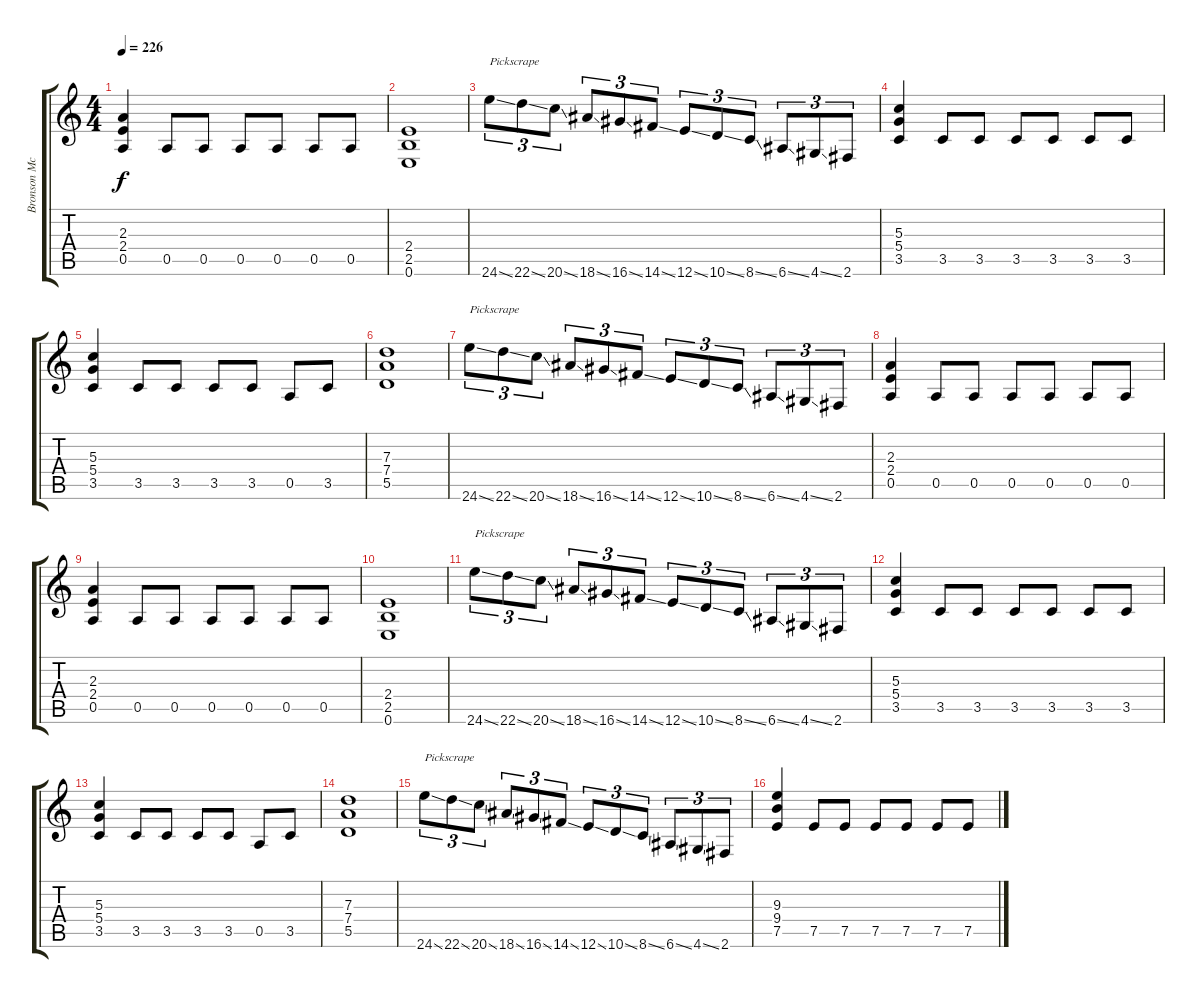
\track ("Bronson McDowall (Guitar)" "Bronson Mc") {instrument overdrivenguitar}
\staff {score tabs}
\tuning (E4 B3 G3 D3 A2 E2) {hide}
\ts (4 4)
\tempo 226
\clef g2
\ks c
(2.3 2.4 0.5).4{dy f} 0.5.8 0.5.8 0.5.8 0.5.8 0.5.8 0.5.8 |
(2.4 2.5 0.6).1 |
24.6{ss}.8{tu (3 2) txt "Pickscrape"} 22.6{ss}.8{tu (3 2)} 20.6{ss}.8{tu (3 2)} 18.6{ss}.8{tu (3 2)} 16.6{ss}.8{tu (3 2)} 14.6{ss}.8{tu (3 2)} 12.6{ss}.8{tu (3 2)} 10.6{ss}.8{tu (3 2)} 8.6{ss}.8{tu (3 2)} 6.6{ss}.8{tu (3 2)} 4.6{ss}.8{tu (3 2)} 2.6.8{tu (3 2)} |
(5.3 5.4 3.5).4 3.5.8 3.5.8 3.5.8 3.5.8 3.5.8 3.5.8 |
(5.3 5.4 3.5).4 3.5.8 3.5.8 3.5.8 3.5.8 0.5.8 3.5.8 |
(7.3 7.4 5.5).1 |
24.6{ss}.8{tu (3 2) txt "Pickscrape"} 22.6{ss}.8{tu (3 2)} 20.6{ss}.8{tu (3 2)} 18.6{ss}.8{tu (3 2)} 16.6{ss}.8{tu (3 2)} 14.6{ss}.8{tu (3 2)} 12.6{ss}.8{tu (3 2)} 10.6{ss}.8{tu (3 2)} 8.6{ss}.8{tu (3 2)} 6.6{ss}.8{tu (3 2)} 4.6{ss}.8{tu (3 2)} 2.6.8{tu (3 2)} |
(2.3 2.4 0.5).4 0.5.8 0.5.8 0.5.8 0.5.8 0.5.8 0.5.8 |
(2.3 2.4 0.5).4 0.5.8 0.5.8 0.5.8 0.5.8 0.5.8 0.5.8 |
(2.4 2.5 0.6).1 |
24.6{ss}.8{tu (3 2) txt "Pickscrape"} 22.6{ss}.8{tu (3 2)} 20.6{ss}.8{tu (3 2)} 18.6{ss}.8{tu (3 2)} 16.6{ss}.8{tu (3 2)} 14.6{ss}.8{tu (3 2)} 12.6{ss}.8{tu (3 2)} 10.6{ss}.8{tu (3 2)} 8.6{ss}.8{tu (3 2)} 6.6{ss}.8{tu (3 2)} 4.6{ss}.8{tu (3 2)} 2.6.8{tu (3 2)} |
(5.3 5.4 3.5).4 3.5.8 3.5.8 3.5.8 3.5.8 3.5.8 3.5.8 |
(5.3 5.4 3.5).4 3.5.8 3.5.8 3.5.8 3.5.8 0.5.8 3.5.8 |
(7.3 7.4 5.5).1 |
24.6{ss}.8{tu (3 2) txt "Pickscrape"} 22.6{ss}.8{tu (3 2)} 20.6{ss}.8{tu (3 2)} 18.6{ss}.8{tu (3 2)} 16.6{ss}.8{tu (3 2)} 14.6{ss}.8{tu (3 2)} 12.6{ss}.8{tu (3 2)} 10.6{ss}.8{tu (3 2)} 8.6{ss}.8{tu (3 2)} 6.6{ss}.8{tu (3 2)} 4.6{ss}.8{tu (3 2)} 2.6.8{tu (3 2)} |
(9.3 9.4 7.5).4 7.5.8 7.5.8 7.5.8 7.5.8 7.5.8 7.5.8
